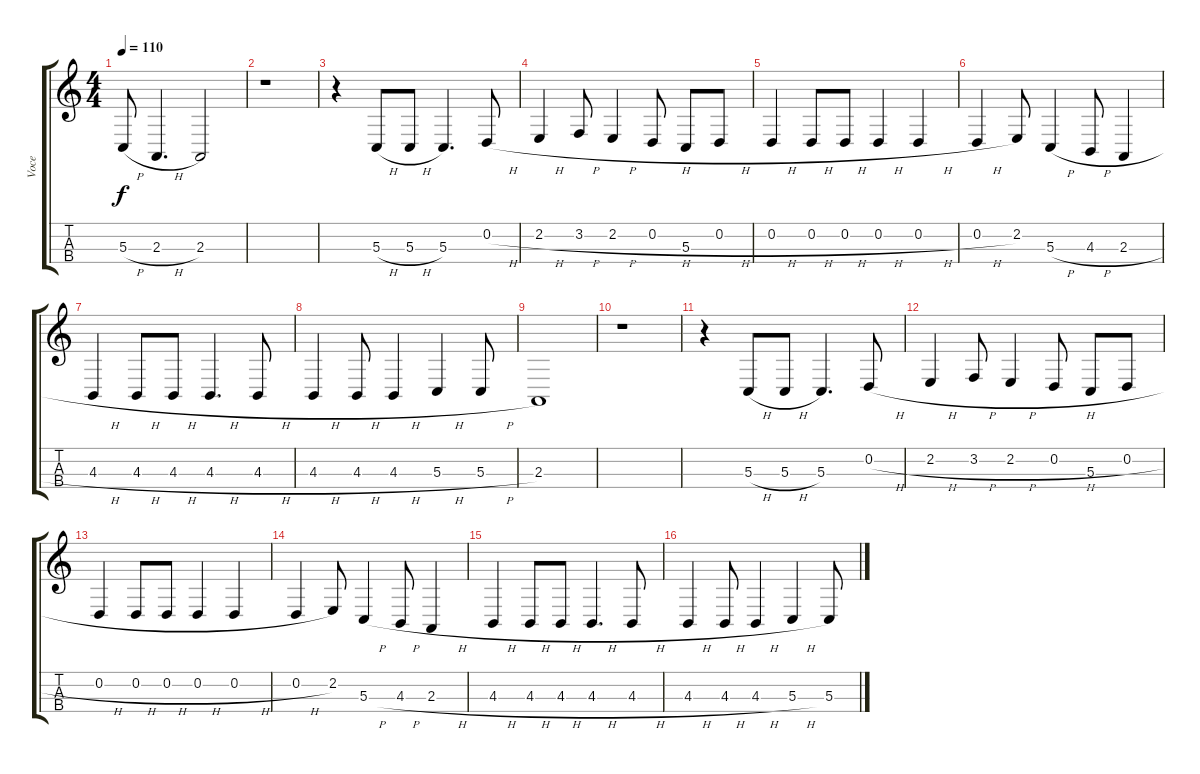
\track ("Voce" "Voce") {instrument cello}
\staff {score tabs}
\tuning (A3 D3 G2 C2) {hide}
\ts (4 4)
\tempo 110
\clef g2
\ks c
5.3{h}.8{dy f} 2.3{h}.4{d} 2.3.2 |
r.1 |
r.4 5.3{h}.8 5.3{h}.8 5.3.4{d} 0.2{h}.8 |
2.2{h}.4 3.2{h}.8 2.2{h}.4 0.2{h}.8 5.3.8 0.2{h}.8 |
0.2{h}.4 0.2{h}.8 0.2{h}.8 0.2{h}.4 0.2{h}.4 |
0.2{h}.4 2.2.8 5.3{h}.4 4.3{h}.8 2.3{h}.4 |
4.3{h}.4 4.3{h}.8 4.3{h}.8 4.3{h}.4{d} 4.3{h}.8 |
4.3{h}.4 4.3{h}.8 4.3{h}.4 5.3{h}.4 5.3{h}.8 |
2.3.1 |
r.1 |
r.4 5.3{h}.8 5.3{h}.8 5.3.4{d} 0.2{h}.8 |
2.2{h}.4 3.2{h}.8 2.2{h}.4 0.2{h}.8 5.3.8 0.2{h}.8 |
0.2{h}.4 0.2{h}.8 0.2{h}.8 0.2{h}.4 0.2{h}.4 |
0.2{h}.4 2.2.8 5.3{h}.4 4.3{h}.8 2.3{h}.4 |
4.3{h}.4 4.3{h}.8 4.3{h}.8 4.3{h}.4{d} 4.3{h}.8 |
4.3{h}.4 4.3{h}.8 4.3{h}.4 5.3{h}.4 5.3{h}.8
